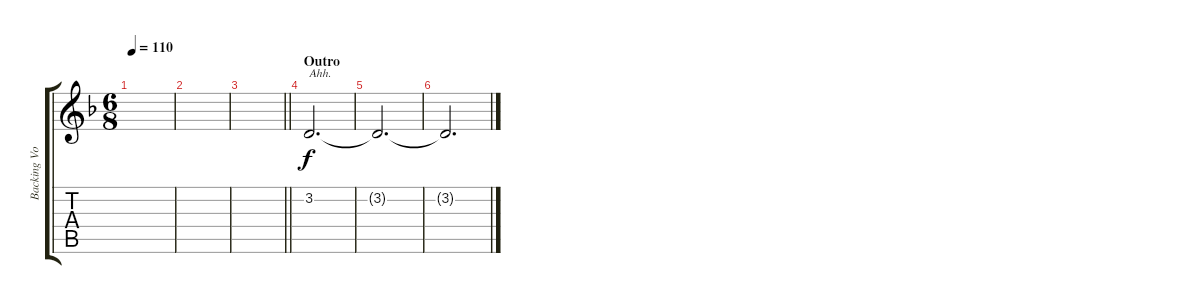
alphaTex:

\track ("Backing Vocals - Ben Johnston" "Backing Vo") {instrument altosax}
\staff {score tabs}
\tuning (E4 B3 G3 D3 A2 E2) {hide}
\ts (6 8)
\tempo 110
\clef g2
\ks dminor
|
|
\barLineRight lightlight
|
\section ("" "Outro")
3.2.2{d txt "Ahh."} |
3.2{t}.2{d} |
3.2{t}.2{d}
